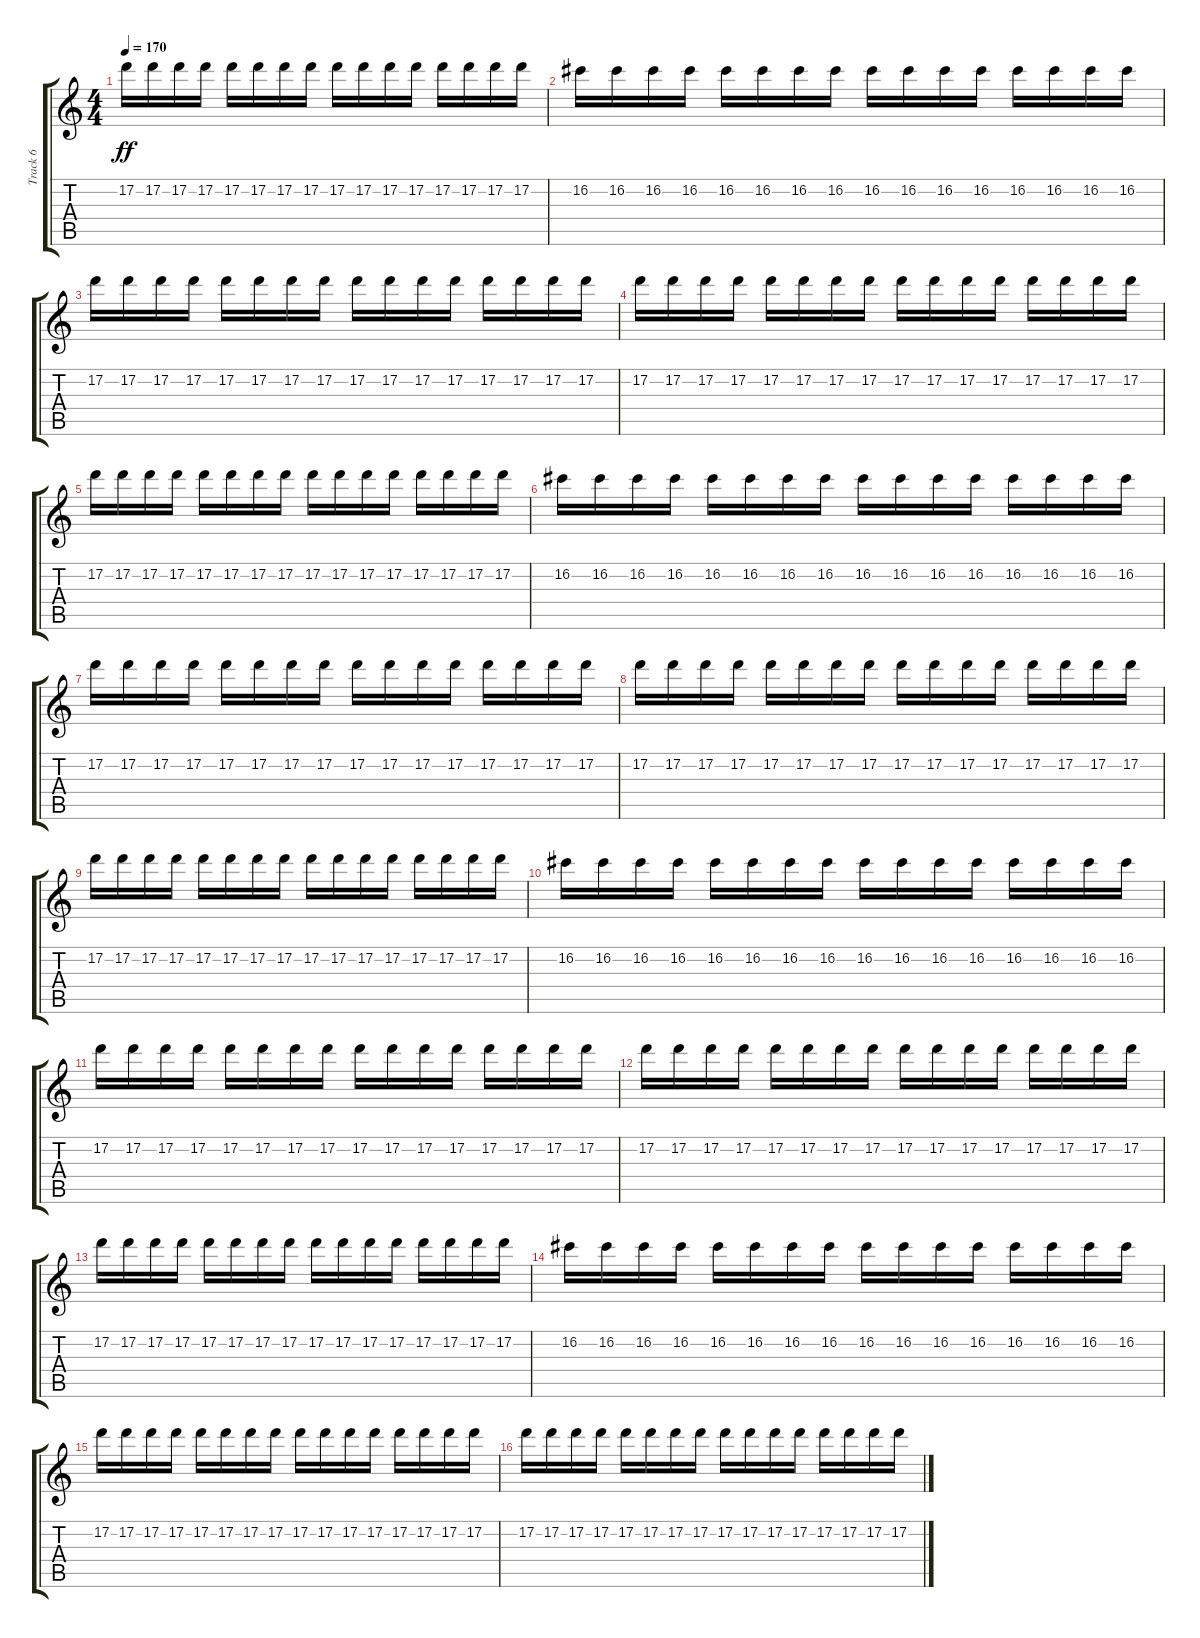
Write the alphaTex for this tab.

\track ("Track 6" "Track 6") {instrument distortionguitar}
\staff {score tabs}
\tuning (D4 A3 F3 C3 G2 D2) {hide}
\ts (4 4)
\tempo 170
\clef g2
\ks c
17.2.16{dy ff} 17.2.16 17.2.16 17.2.16 17.2.16 17.2.16 17.2.16 17.2.16 17.2.16 17.2.16 17.2.16 17.2.16 17.2.16 17.2.16 17.2.16 17.2.16 |
16.2.16 16.2.16 16.2.16 16.2.16 16.2.16 16.2.16 16.2.16 16.2.16 16.2.16 16.2.16 16.2.16 16.2.16 16.2.16 16.2.16 16.2.16 16.2.16 |
17.2.16 17.2.16 17.2.16 17.2.16 17.2.16 17.2.16 17.2.16 17.2.16 17.2.16 17.2.16 17.2.16 17.2.16 17.2.16 17.2.16 17.2.16 17.2.16 |
17.2.16 17.2.16 17.2.16 17.2.16 17.2.16 17.2.16 17.2.16 17.2.16 17.2.16 17.2.16 17.2.16 17.2.16 17.2.16 17.2.16 17.2.16 17.2.16 |
17.2.16 17.2.16 17.2.16 17.2.16 17.2.16 17.2.16 17.2.16 17.2.16 17.2.16 17.2.16 17.2.16 17.2.16 17.2.16 17.2.16 17.2.16 17.2.16 |
16.2.16 16.2.16 16.2.16 16.2.16 16.2.16 16.2.16 16.2.16 16.2.16 16.2.16 16.2.16 16.2.16 16.2.16 16.2.16 16.2.16 16.2.16 16.2.16 |
17.2.16 17.2.16 17.2.16 17.2.16 17.2.16 17.2.16 17.2.16 17.2.16 17.2.16 17.2.16 17.2.16 17.2.16 17.2.16 17.2.16 17.2.16 17.2.16 |
17.2.16 17.2.16 17.2.16 17.2.16 17.2.16 17.2.16 17.2.16 17.2.16 17.2.16 17.2.16 17.2.16 17.2.16 17.2.16 17.2.16 17.2.16 17.2.16 |
17.2.16 17.2.16 17.2.16 17.2.16 17.2.16 17.2.16 17.2.16 17.2.16 17.2.16 17.2.16 17.2.16 17.2.16 17.2.16 17.2.16 17.2.16 17.2.16 |
16.2.16 16.2.16 16.2.16 16.2.16 16.2.16 16.2.16 16.2.16 16.2.16 16.2.16 16.2.16 16.2.16 16.2.16 16.2.16 16.2.16 16.2.16 16.2.16 |
17.2.16 17.2.16 17.2.16 17.2.16 17.2.16 17.2.16 17.2.16 17.2.16 17.2.16 17.2.16 17.2.16 17.2.16 17.2.16 17.2.16 17.2.16 17.2.16 |
17.2.16 17.2.16 17.2.16 17.2.16 17.2.16 17.2.16 17.2.16 17.2.16 17.2.16 17.2.16 17.2.16 17.2.16 17.2.16 17.2.16 17.2.16 17.2.16 |
17.2.16 17.2.16 17.2.16 17.2.16 17.2.16 17.2.16 17.2.16 17.2.16 17.2.16 17.2.16 17.2.16 17.2.16 17.2.16 17.2.16 17.2.16 17.2.16 |
16.2.16 16.2.16 16.2.16 16.2.16 16.2.16 16.2.16 16.2.16 16.2.16 16.2.16 16.2.16 16.2.16 16.2.16 16.2.16 16.2.16 16.2.16 16.2.16 |
17.2.16 17.2.16 17.2.16 17.2.16 17.2.16 17.2.16 17.2.16 17.2.16 17.2.16 17.2.16 17.2.16 17.2.16 17.2.16 17.2.16 17.2.16 17.2.16 |
17.2.16 17.2.16 17.2.16 17.2.16 17.2.16 17.2.16 17.2.16 17.2.16 17.2.16 17.2.16 17.2.16 17.2.16 17.2.16 17.2.16 17.2.16 17.2.16
